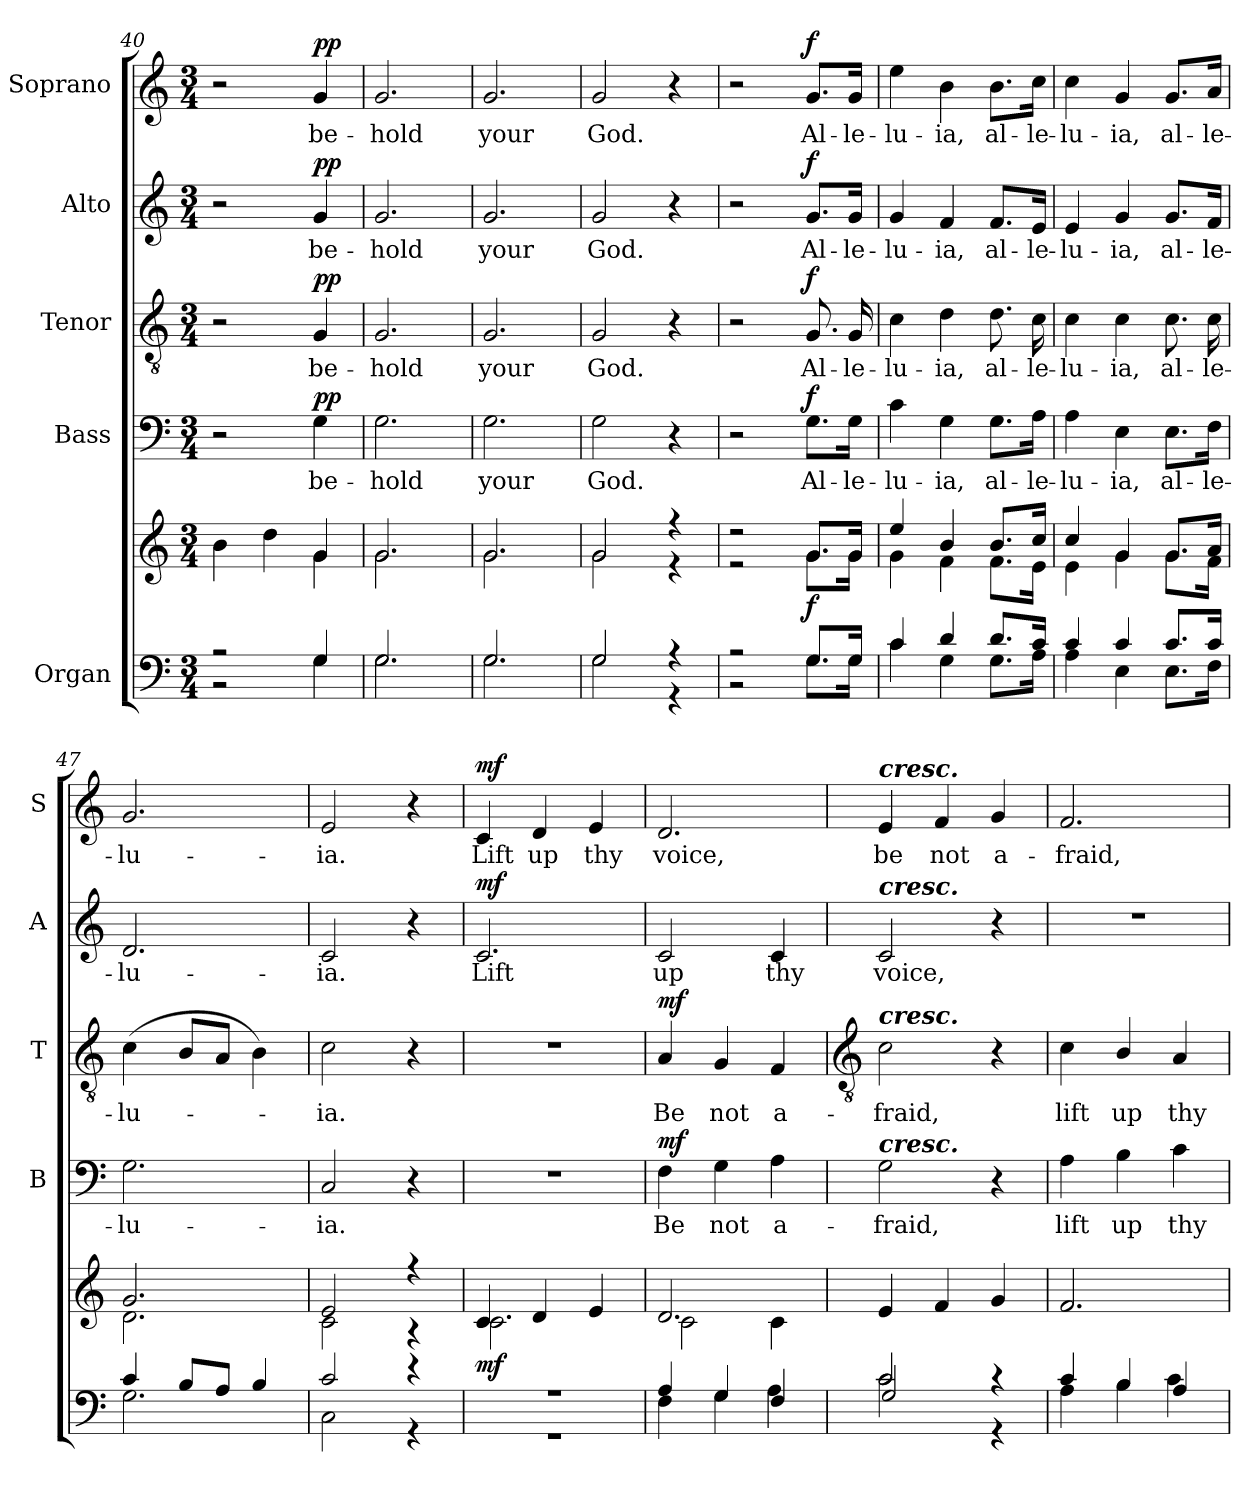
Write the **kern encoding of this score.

**kern	**kern	**dynam	**kern	**text	**dynam	**kern	**text	**dynam	**kern	**text	**dynam	**kern	**text	**dynam
*part5	*part5	*part5	*part4	*part4	*part4	*part3	*part3	*part3	*part2	*part2	*part2	*part1	*part1	*part1
*staff6	*staff5	*staff5/6	*staff4	*staff4	*staff4	*staff3	*staff3	*staff3	*staff2	*staff2	*staff2	*staff1	*staff1	*staff1
*I"Organ	*	*	*I"Bass	*	*	*I"Tenor	*	*	*I"Alto	*	*	*I"Soprano	*	*
*	*	*	*I'B	*	*	*I'T	*	*	*I'A	*	*	*I'S	*	*
!!LO:LB:g=z
*clefF4	*clefG2	*	*clefF4	*	*	*clefGv2	*	*	*clefG2	*	*	*clefG2	*	*
*k[]	*k[]	*	*k[]	*	*	*k[]	*	*	*k[]	*	*	*k[]	*	*
*C:	*C:	*	*C:	*	*	*C:	*	*	*C:	*	*	*C:	*	*
*M3/4	*M3/4	*	*M3/4	*	*	*M3/4	*	*	*M3/4	*	*	*M3/4	*	*
=40	=40	=40	=40	=40	=40	=40	=40	=40	=40	=40	=40	=40	=40	=40
*^	*^	*	*	*	*	*	*	*	*	*	*	*	*	*
2r	2r	4b	2ryy	.	2r	.	.	2r	.	.	2r	.	.	2r	.	.
.	.	4dd	.	.	.	.	.	.	.	.	.	.	.	.	.	.
!	!	!	!	!	!	!LO:LY:b	!LO:DY:b	!	!LO:LY:b	!LO:DY:b	!	!LO:LY:b	!LO:DY:b	!	!LO:LY:b	!LO:DY:b
4G	4G	4g	4g	.	4G	be-	pp	4G	be-	pp	4g	be-	pp	4g	be-	pp
=41	=41	=41	=41	=41	=41	=41	=41	=41	=41	=41	=41	=41	=41	=41	=41	=41
!	!	!	!	!	!	!LO:LY:b	!	!	!LO:LY:b	!	!	!LO:LY:b	!	!	!LO:LY:b	!
2.G	2.G	2.g	2.g	.	2.G	-hold	.	2.G	-hold	.	2.g	-hold	.	2.g	-hold	.
=42	=42	=42	=42	=42	=42	=42	=42	=42	=42	=42	=42	=42	=42	=42	=42	=42
!	!	!	!	!	!	!LO:LY:b	!	!	!LO:LY:b	!	!	!LO:LY:b	!	!	!LO:LY:b	!
2.G	2.G	2.g	2.g	.	2.G	your	.	2.G	your	.	2.g	your	.	2.g	your	.
=43	=43	=43	=43	=43	=43	=43	=43	=43	=43	=43	=43	=43	=43	=43	=43	=43
!	!	!	!	!	!	!LO:LY:b	!	!	!LO:LY:b	!	!	!LO:LY:b	!	!	!LO:LY:b	!
2G	2G	2g	2g	.	2G	God.	.	2G	God.	.	2g	God.	.	2g	God.	.
4r	4r	4r	4r	.	4r	.	.	4r	.	.	4r	.	.	4r	.	.
=44	=44	=44	=44	=44	=44	=44	=44	=44	=44	=44	=44	=44	=44	=44	=44	=44
2r	2r	2r	2r	.	2r	.	.	2r	.	.	2r	.	.	2r	.	.
!	!	!	!	!LO:DY:b	!	!LO:LY:b	!LO:DY:b	!	!LO:LY:b	!LO:DY:b	!	!LO:LY:b	!LO:DY:b	!	!LO:LY:b	!LO:DY:b
8.GL	8.GL	8.gL	8.gL	f	8.G\L	Al-	f	8.G	Al-	f	8.g/L	Al-	f	8.g/L	Al-	f
!	!	!	!	!	!	!LO:LY:b	!	!	!LO:LY:b	!	!	!LO:LY:b	!	!	!LO:LY:b	!
16GJ	16GJ	16gJ	16gJ	.	16G\Jk	-le-	.	16G	-le-	.	16g/Jk	-le-	.	16g/Jk	-le-	.
=45	=45	=45	=45	=45	=45	=45	=45	=45	=45	=45	=45	=45	=45	=45	=45	=45
!	!	!	!	!	!	!LO:LY:b	!	!	!LO:LY:b	!	!	!LO:LY:b	!	!	!LO:LY:b	!
4c	4c	4ee	4g\	.	4c	-lu-	.	4c	-lu-	.	4g	-lu-	.	4ee	-lu-	.
!	!	!	!	!	!	!LO:LY:b	!	!	!LO:LY:b	!	!	!LO:LY:b	!	!	!LO:LY:b	!
4d	4G	4b/	4f	.	4G	-ia,	.	4d	-ia,	.	4f	-ia,	.	4b	-ia,	.
!	!	!	!	!	!	!LO:LY:b	!	!	!LO:LY:b	!	!	!LO:LY:b	!	!	!LO:LY:b	!
8.dL	8.GL	8.b/L	8.fL	.	8.G\L	al-	.	8.d	al-	.	8.f/L	al-	.	8.b\L	al-	.
!	!	!	!	!	!	!LO:LY:b	!	!	!LO:LY:b	!	!	!LO:LY:b	!	!	!LO:LY:b	!
16cJ	16AJ	16cc/J	16eJ	.	16A\Jk	-le-	.	16c	-le-	.	16e/Jk	-le-	.	16cc\Jk	-le-	.
=46	=46	=46	=46	=46	=46	=46	=46	=46	=46	=46	=46	=46	=46	=46	=46	=46
!	!	!	!	!	!	!LO:LY:b	!	!	!LO:LY:b	!	!	!LO:LY:b	!	!	!LO:LY:b	!
4c	4A	4cc/	4e	.	4A	-lu-	.	4c	-lu-	.	4e	-lu-	.	4cc	-lu-	.
!	!	!	!	!	!	!LO:LY:b	!	!	!LO:LY:b	!	!	!LO:LY:b	!	!	!LO:LY:b	!
4c	4E	4g	4g	.	4E	-ia,	.	4c	-ia,	.	4g	-ia,	.	4g	-ia,	.
!	!	!	!	!	!	!LO:LY:b	!	!	!LO:LY:b	!	!	!LO:LY:b	!	!	!LO:LY:b	!
8.cL	8.EL	8.gL	8.gL	.	8.E\L	al-	.	8.c	al-	.	8.g/L	al-	.	8.g/L	al-	.
!	!	!	!	!	!	!LO:LY:b	!	!	!LO:LY:b	!	!	!LO:LY:b	!	!	!LO:LY:b	!
16cJ	16FJ	16aJ	16fJ	.	16F\Jk	-le-	.	16c	-le-	.	16f/Jk	-le-	.	16a/Jk	-le-	.
=47	=47	=47	=47	=47	=47	=47	=47	=47	=47	=47	=47	=47	=47	=47	=47	=47
!	!	!	!	!	!	!LO:LY:b	!	!	!LO:LY:b	!	!	!LO:LY:b	!	!	!LO:LY:b	!
4c/	2.G	2.g	2.d	.	2.G	-lu-	.	(>4c	-lu-	.	2.d	-lu-	.	2.g	-lu-	.
8B/L	.	.	.	.	.	.	.	8BL	.	.	.	.	.	.	.	.
8A/J	.	.	.	.	.	.	.	8AJ	.	.	.	.	.	.	.	.
4B/	.	.	.	.	.	.	.	4B\)	.	.	.	.	.	.	.	.
=48	=48	=48	=48	=48	=48	=48	=48	=48	=48	=48	=48	=48	=48	=48	=48	=48
!	!	!	!	!	!	!LO:LY:b	!	!	!LO:LY:b	!	!	!LO:LY:b	!	!	!LO:LY:b	!
2c	2C\	2e	2c	.	2C	-ia.	.	2c	ia.	.	2c	-ia.	.	2e	-ia.	.
4r	4r	4r	4r	.	4r	.	.	4r	.	.	4r	.	.	4r	.	.
=49	=49	=49	=49	=49	=49	=49	=49	=49	=49	=49	=49	=49	=49	=49	=49	=49
!LO:N:vis=1	!LO:N:vis=1	!	!	!LO:DY:b	!LO:N:vis=1	!	!	!LO:N:vis=1	!	!	!	!LO:LY:b	!LO:DY:b	!	!LO:LY:b	!LO:DY:b
2.r	2.r	4c	2.c\	mf	2.r	.	.	2.r	.	.	2.c	Lift	mf	4c	Lift	mf
!	!	!	!	!	!	!	!	!	!	!	!	!	!	!	!LO:LY:b	!
.	.	4d	.	.	.	.	.	.	.	.	.	.	.	4d	up	.
!	!	!	!	!	!	!	!	!	!	!	!	!	!	!	!LO:LY:b	!
.	.	4e	.	.	.	.	.	.	.	.	.	.	.	4e	thy	.
=50	=50	=50	=50	=50	=50	=50	=50	=50	=50	=50	=50	=50	=50	=50	=50	=50
!	!	!	!	!	!	!LO:LY:b	!LO:DY:b	!	!LO:LY:b	!LO:DY:b	!	!LO:LY:b	!	!	!LO:LY:b	!
4A	4F	2.d	2c\	.	4F	Be	mf	4A	Be	mf	2c	up	.	2.d	voice,	.
!	!	!	!	!	!	!LO:LY:b	!	!	!LO:LY:b	!	!	!	!	!	!	!
4G	4G	.	.	.	4G	not	.	4G	not	.	.	.	.	.	.	.
!	!	!	!	!	!	!LO:LY:b	!	!	!LO:LY:b	!	!	!LO:LY:b	!	!	!	!
4F	4A	.	4c\	.	4A	a-	.	4F	a-	.	4c	thy	.	.	.	.
*v	*v	*	*	*	*	*	*	*	*	*	*	*	*	*	*	*
!!LO:LB:g=z
=51	=51	=51	=51	=51	=51	=51	=51	=51	=51	=51	=51	=51	=51	=51	=51
*	*	*	*	*	*	*	*clefGv2	*	*	*	*	*	*	*	*
*^	*	*	*	*	*	*	*	*	*	*	*	*	*	*	*
*	*^	*	*	*	*	*	*	*	*	*	*	*	*	*	*	*
!	!	!	!	!	!	!	!	!	!	!	!	!	!	!	!LO:TX:a:Bi:t=cresc.	!	!
!	!	!	!	!	!	!	!	!	!	!	!	!LO:TX:a:Bi:t=cresc.	!	!	!	!	!
!	!	!	!	!	!	!	!	!	!LO:TX:a:Bi:t=cresc.	!	!	!	!	!	!	!	!
!	!	!	!	!	!	!LO:TX:a:Bi:t=cresc.	!	!	!	!	!	!	!	!	!	!	!
!	!	!	!	!	!	!	!LO:LY:b	!	!	!LO:LY:b	!	!	!LO:LY:b	!	!	!LO:LY:b	!
2c	2c	2G	4e	2ryy	.	2G	-fraid,	.	2c	-fraid,	.	2c	voice,	.	4e	be	.
!	!	!	!	!	!	!	!	!	!	!	!	!	!	!	!	!LO:LY:b	!
.	.	.	4f	.	.	.	.	.	.	.	.	.	.	.	4f	not	.
!	!	!	!	!	!	!	!	!	!	!	!	!	!	!	!	!LO:LY:b	!
4ryy	4r	4r	4g	4ryy	.	4r	.	.	4r	.	.	4r	.	.	4g	a-	.
=52	=52	=52	=52	=52	=52	=52	=52	=52	=52	=52	=52	=52	=52	=52	=52	=52	=52
!	!	!	!	!LO:N:vis=1	!	!	!LO:LY:b	!	!	!LO:LY:b	!	!LO:N:vis=1	!	!	!	!LO:LY:b	!
*	*v	*v	*	*	*	*	*	*	*	*	*	*	*	*	*	*	*
4c	4A	2.f	2.ryy	.	4A	lift	.	4c	lift	.	2.r	.	.	2.f	-fraid,	.
!	!	!	!	!	!	!LO:LY:b	!	!	!LO:LY:b	!	!	!	!	!	!	!
4B	4B	.	.	.	4B	up	.	4B/	up	.	.	.	.	.	.	.
!	!	!	!	!	!	!LO:LY:b	!	!	!LO:LY:b	!	!	!	!	!	!	!
4A	4c	.	.	.	4c	thy	.	4A	thy	.	.	.	.	.	.	.
*v	*v	*	*	*	*	*	*	*	*	*	*	*	*	*	*	*
*	*v	*v	*	*	*	*	*	*	*	*	*	*	*	*	*
=	=	=	=	=	=	=	=	=	=	=	=	=	=	=
*-	*-	*-	*-	*-	*-	*-	*-	*-	*-	*-	*-	*-	*-	*-
